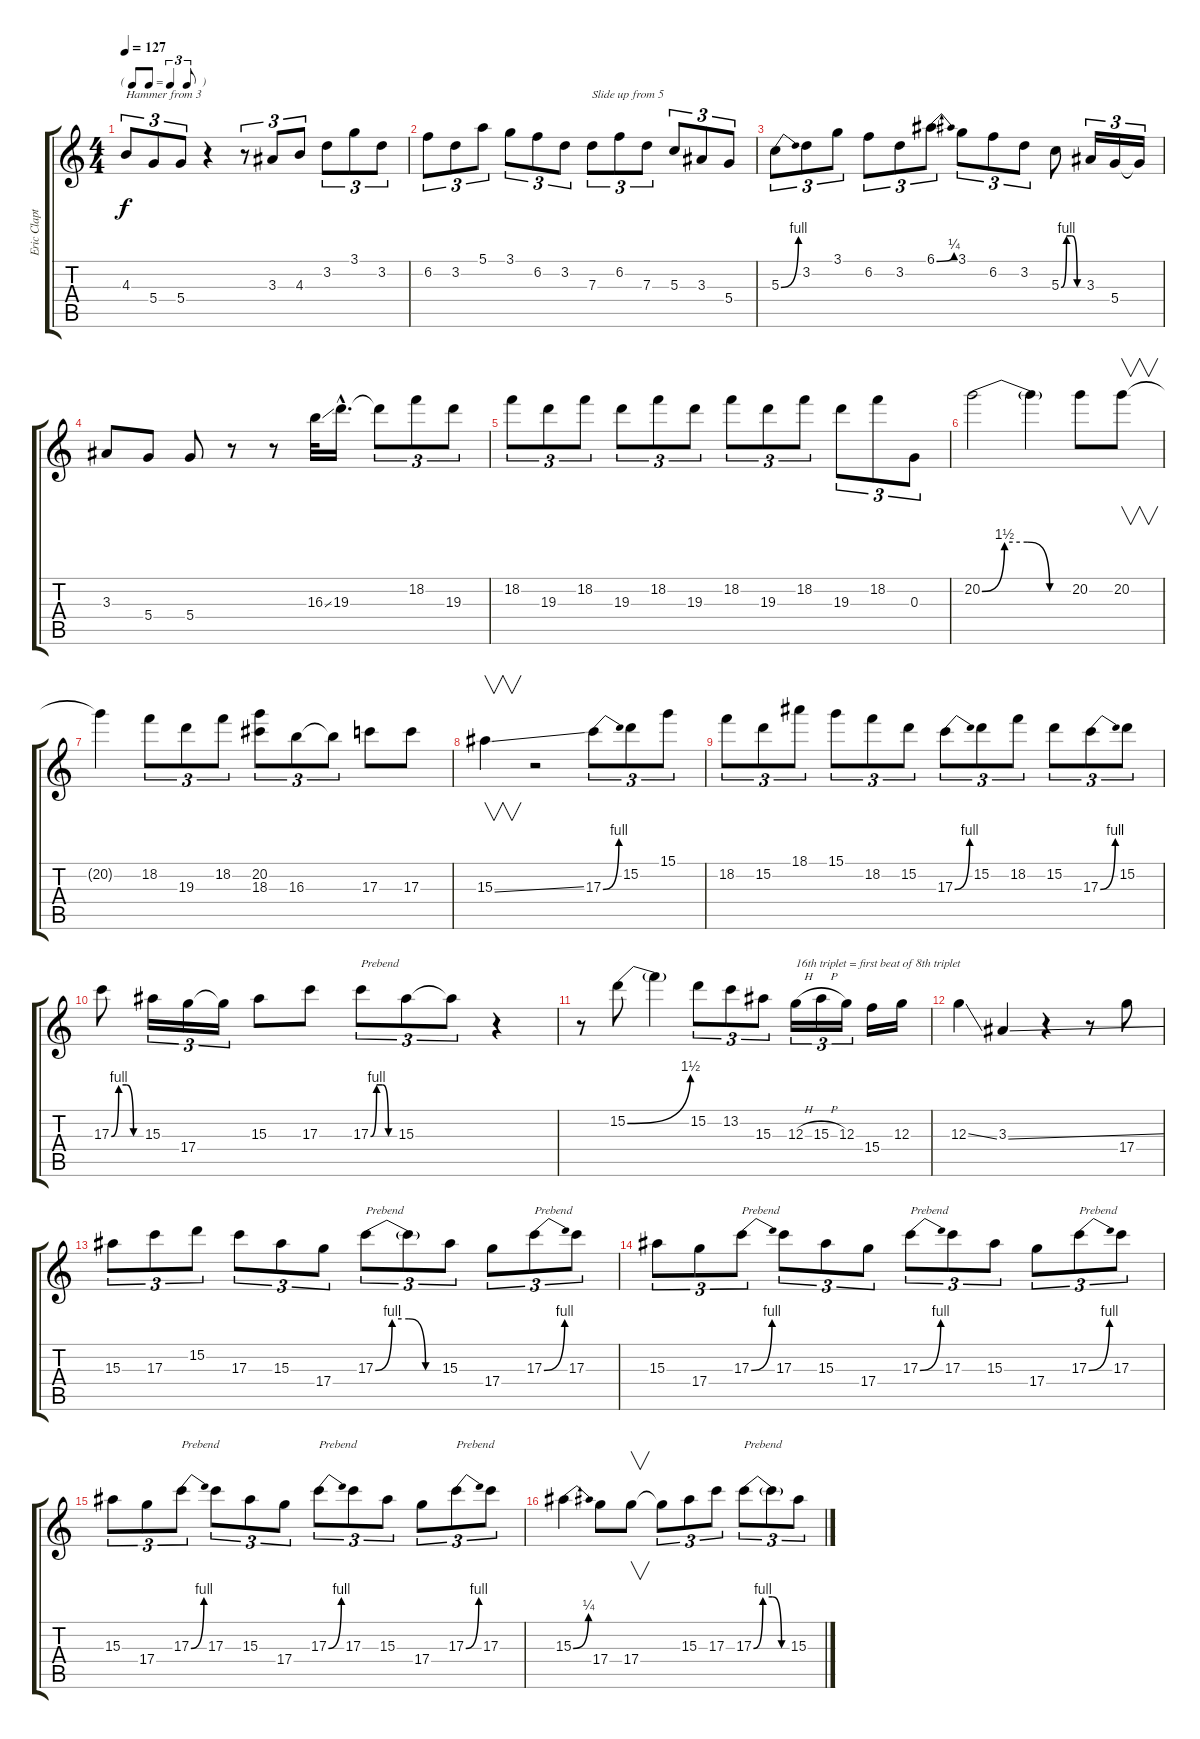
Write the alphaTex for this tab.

\track ("Eric Clapton" "Eric Clapt") {instrument overdrivenguitar}
\staff {score tabs}
\tuning (E4 B3 G3 D3 A2 E2) {hide}
\ts (4 4)
\tf triplet8th
\tempo 127
\clef g2
\ks c
4.3.8{tu (3 2) txt "Hammer from 3" dy f} 5.4.8{tu (3 2)} 5.4.8{tu (3 2)} r.4 r.8{tu (3 2)} 3.3.8{tu (3 2)} 4.3.8{tu (3 2)} 3.2.8{tu (3 2)} 3.1.8{tu (3 2)} 3.2.8{tu (3 2)} |
6.2.8{tu (3 2)} 3.2.8{tu (3 2)} 5.1.8{tu (3 2)} 3.1.8{tu (3 2)} 6.2.8{tu (3 2)} 3.2.8{tu (3 2)} 7.3.8{tu (3 2) txt "Slide up from 5"} 6.2.8{tu (3 2)} 7.3.8{tu (3 2)} 5.3.8{tu (3 2)} 3.3.8{tu (3 2)} 5.4.8{tu (3 2)} |
5.3{be (bend 0 0 60 4)}.8{tu (3 2)} 3.2.8{tu (3 2)} 3.1.8{tu (3 2)} 6.2.8{tu (3 2)} 3.2.8{tu (3 2)} 6.1{be (bend 0 0 60 1)}.8{tu (3 2)} 3.1.8{tu (3 2)} 6.2.8{tu (3 2)} 3.2.8{tu (3 2)} 5.3{be (custom 0 0 15 4 30 4 45 0 60 0)}.8 3.3.16{tu (3 2)} 5.4.16{tu (3 2)} 5.4{t}.16{tu (3 2)} |
3.3.8 5.4.8 5.4.8 r.8 r.8 16.3{ss}.32 19.3{hac}.16{d} 19.3{t}.8{tu (3 2)} 18.2.8{tu (3 2)} 19.3.8{tu (3 2)} |
18.2.8{tu (3 2)} 19.3.8{tu (3 2)} 18.2.8{tu (3 2)} 19.3.8{tu (3 2)} 18.2.8{tu (3 2)} 19.3.8{tu (3 2)} 18.2.8{tu (3 2)} 19.3.8{tu (3 2)} 18.2.8{tu (3 2)} 19.3.8{tu (3 2)} 18.2.8{tu (3 2)} 0.3.8{tu (3 2)} |
20.2{be (custom 0 0 15 6 30 6 45 0 60 0)}.2 20.2{t}.4 20.2.8 20.2.8{v} |
20.2{t}.4 18.2.8{tu (3 2)} 19.3.8{tu (3 2)} 18.2.8{tu (3 2)} (20.2 18.3).8{tu (3 2)} 16.3.8{tu (3 2)} 16.3{t}.8{tu (3 2)} 17.3.8 17.3.8 |
15.3{ss}.4{v} r.2 17.3{be (bend 0 0 60 4)}.8{tu (3 2)} 15.2.8{tu (3 2)} 15.1.8{tu (3 2)} |
18.2.8{tu (3 2)} 15.2.8{tu (3 2)} 18.1.8{tu (3 2)} 15.1.8{tu (3 2)} 18.2.8{tu (3 2)} 15.2.8{tu (3 2)} 17.3{be (bend 0 0 60 4)}.8{tu (3 2)} 15.2.8{tu (3 2)} 18.2.8{tu (3 2)} 15.2.8{tu (3 2)} 17.3{be (bend 0 0 60 4)}.8{tu (3 2)} 15.2.8{tu (3 2)} |
17.3{be (custom 0 0 15 4 30 4 45 0 60 0)}.8 15.3.16{tu (3 2)} 17.4.16{tu (3 2)} 17.4{t}.16{tu (3 2)} 15.3.8 17.3.8 17.3{be (custom 0 0 15 4 30 4 45 0 60 0)}.8{tu (3 2) txt "Prebend"} 15.3.8{tu (3 2)} 15.3{t}.8{tu (3 2)} r.4 |
r.8 15.2{be (bend 0 0 60 6)}.8 15.2{t}.4 15.2.8{tu (3 2)} 13.2.8{tu (3 2)} 15.3.8{tu (3 2)} 12.3{h}.16{tu (3 2) txt "16th triplet = first beat of 8th triplet"} 15.3{h}.16{tu (3 2)} 12.3.16{tu (3 2)} 15.4.16 12.3.16 |
12.3{ss}.4 3.3{ss}.4 r.4 r.8 17.4.8 |
15.3.8{tu (3 2)} 17.3.8{tu (3 2)} 15.2.8{tu (3 2)} 17.3.8{tu (3 2)} 15.3.8{tu (3 2)} 17.4.8{tu (3 2)} 17.3{be (custom 0 0 15 4 30 4 45 0 60 0)}.8{tu (3 2) txt "Prebend"} 17.3{t}.8{tu (3 2)} 15.3.8{tu (3 2)} 17.4.8{tu (3 2)} 17.3{be (bend 0 0 60 4)}.8{tu (3 2) txt "Prebend"} 17.3.8{tu (3 2)} |
15.3.8{tu (3 2)} 17.4.8{tu (3 2)} 17.3{be (bend 0 0 60 4)}.8{tu (3 2) txt "Prebend"} 17.3.8{tu (3 2)} 15.3.8{tu (3 2)} 17.4.8{tu (3 2)} 17.3{be (bend 0 0 60 4)}.8{tu (3 2) txt "Prebend"} 17.3.8{tu (3 2)} 15.3.8{tu (3 2)} 17.4.8{tu (3 2)} 17.3{be (bend 0 0 60 4)}.8{tu (3 2) txt "Prebend"} 17.3.8{tu (3 2)} |
15.3.8{tu (3 2)} 17.4.8{tu (3 2)} 17.3{be (bend 0 0 60 4)}.8{tu (3 2) txt "Prebend"} 17.3.8{tu (3 2)} 15.3.8{tu (3 2)} 17.4.8{tu (3 2)} 17.3{be (bend 0 0 60 4)}.8{tu (3 2) txt "Prebend"} 17.3.8{tu (3 2)} 15.3.8{tu (3 2)} 17.4.8{tu (3 2)} 17.3{be (bend 0 0 60 4)}.8{tu (3 2) txt "Prebend"} 17.3.8{tu (3 2)} |
15.3{be (bend 0 0 60 1)}.4 17.4.8 17.4.8{v} 17.4{t}.8{tu (3 2)} 15.3.8{tu (3 2)} 17.3.8{tu (3 2)} 17.3{be (custom 0 0 15 4 30 4 45 0 60 0)}.8{tu (3 2) txt "Prebend"} 17.3{t}.8{tu (3 2)} 15.3.8{tu (3 2)}
